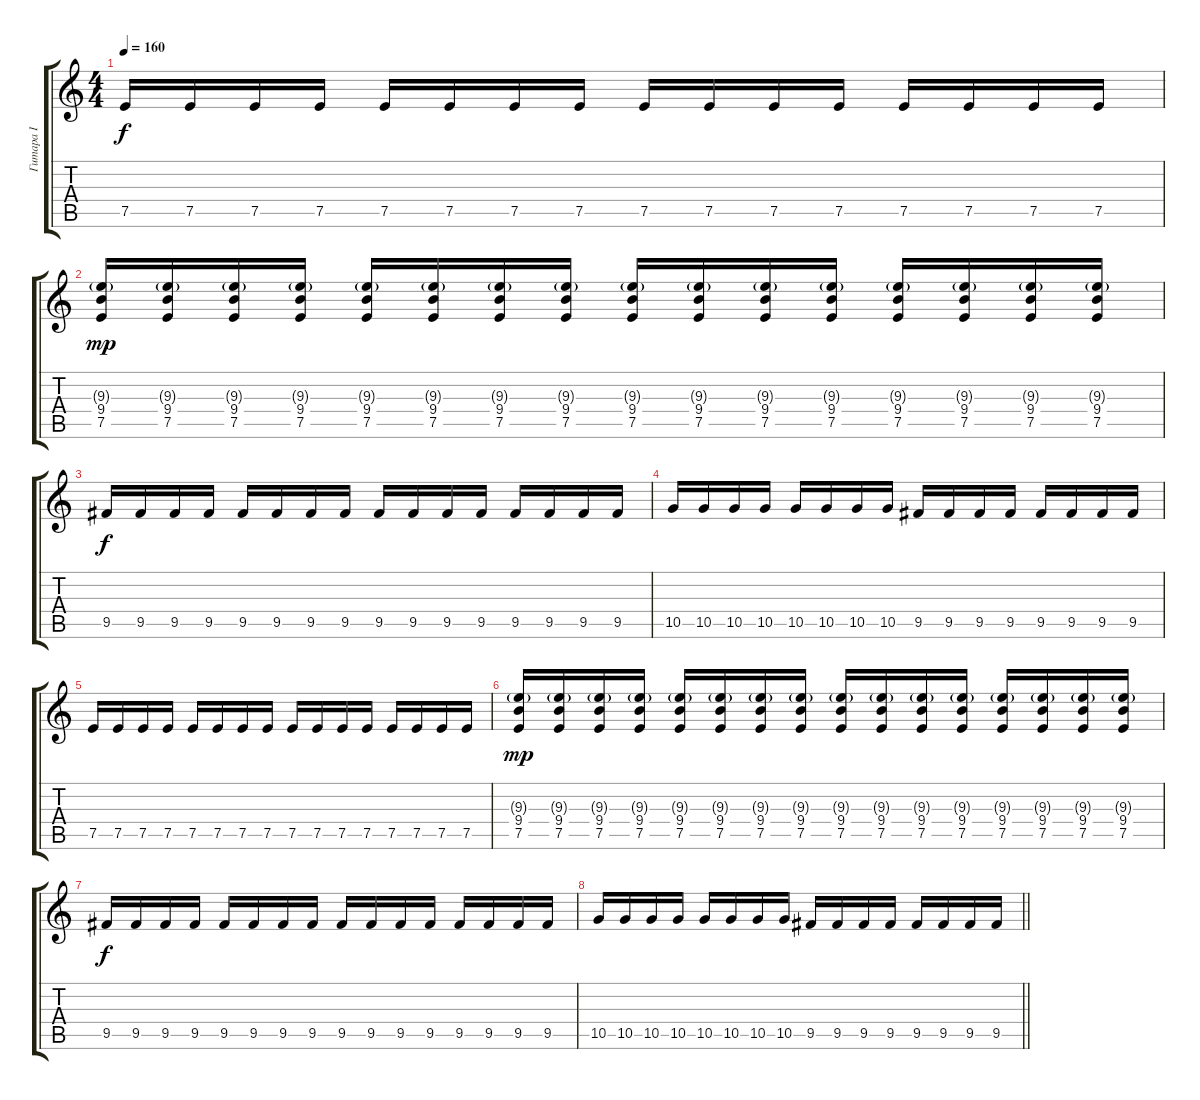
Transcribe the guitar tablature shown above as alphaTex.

\track ("Гитара I" "Гитара I") {instrument distortionguitar}
\staff {score tabs}
\tuning (E4 B3 G3 D3 A2 E2) {hide}
\ts (4 4)
\tempo 160
\clef g2
\ks c
7.5.16{dy f} 7.5.16 7.5.16 7.5.16 7.5.16 7.5.16 7.5.16 7.5.16 7.5.16 7.5.16 7.5.16 7.5.16 7.5.16 7.5.16 7.5.16 7.5.16 |
(9.3{g} 9.4 7.5).16{dy mp} (9.3{g} 9.4 7.5).16 (9.3{g} 9.4 7.5).16 (9.3{g} 9.4 7.5).16 (9.3{g} 9.4 7.5).16 (9.3{g} 9.4 7.5).16 (9.3{g} 9.4 7.5).16 (9.3{g} 9.4 7.5).16 (9.3{g} 9.4 7.5).16 (9.3{g} 9.4 7.5).16 (9.3{g} 9.4 7.5).16 (9.3{g} 9.4 7.5).16 (9.3{g} 9.4 7.5).16 (9.3{g} 9.4 7.5).16 (9.3{g} 9.4 7.5).16 (9.3{g} 9.4 7.5).16 |
9.5.16{dy f} 9.5.16 9.5.16 9.5.16 9.5.16 9.5.16 9.5.16 9.5.16 9.5.16 9.5.16 9.5.16 9.5.16 9.5.16 9.5.16 9.5.16 9.5.16 |
10.5.16 10.5.16 10.5.16 10.5.16 10.5.16 10.5.16 10.5.16 10.5.16 9.5.16 9.5.16 9.5.16 9.5.16 9.5.16 9.5.16 9.5.16 9.5.16 |
7.5.16 7.5.16 7.5.16 7.5.16 7.5.16 7.5.16 7.5.16 7.5.16 7.5.16 7.5.16 7.5.16 7.5.16 7.5.16 7.5.16 7.5.16 7.5.16 |
(9.3{g} 9.4 7.5).16{dy mp} (9.3{g} 9.4 7.5).16 (9.3{g} 9.4 7.5).16 (9.3{g} 9.4 7.5).16 (9.3{g} 9.4 7.5).16 (9.3{g} 9.4 7.5).16 (9.3{g} 9.4 7.5).16 (9.3{g} 9.4 7.5).16 (9.3{g} 9.4 7.5).16 (9.3{g} 9.4 7.5).16 (9.3{g} 9.4 7.5).16 (9.3{g} 9.4 7.5).16 (9.3{g} 9.4 7.5).16 (9.3{g} 9.4 7.5).16 (9.3{g} 9.4 7.5).16 (9.3{g} 9.4 7.5).16 |
9.5.16{dy f} 9.5.16 9.5.16 9.5.16 9.5.16 9.5.16 9.5.16 9.5.16 9.5.16 9.5.16 9.5.16 9.5.16 9.5.16 9.5.16 9.5.16 9.5.16 |
\barLineRight lightlight
10.5.16 10.5.16 10.5.16 10.5.16 10.5.16 10.5.16 10.5.16 10.5.16 9.5.16 9.5.16 9.5.16 9.5.16 9.5.16 9.5.16 9.5.16 9.5.16
